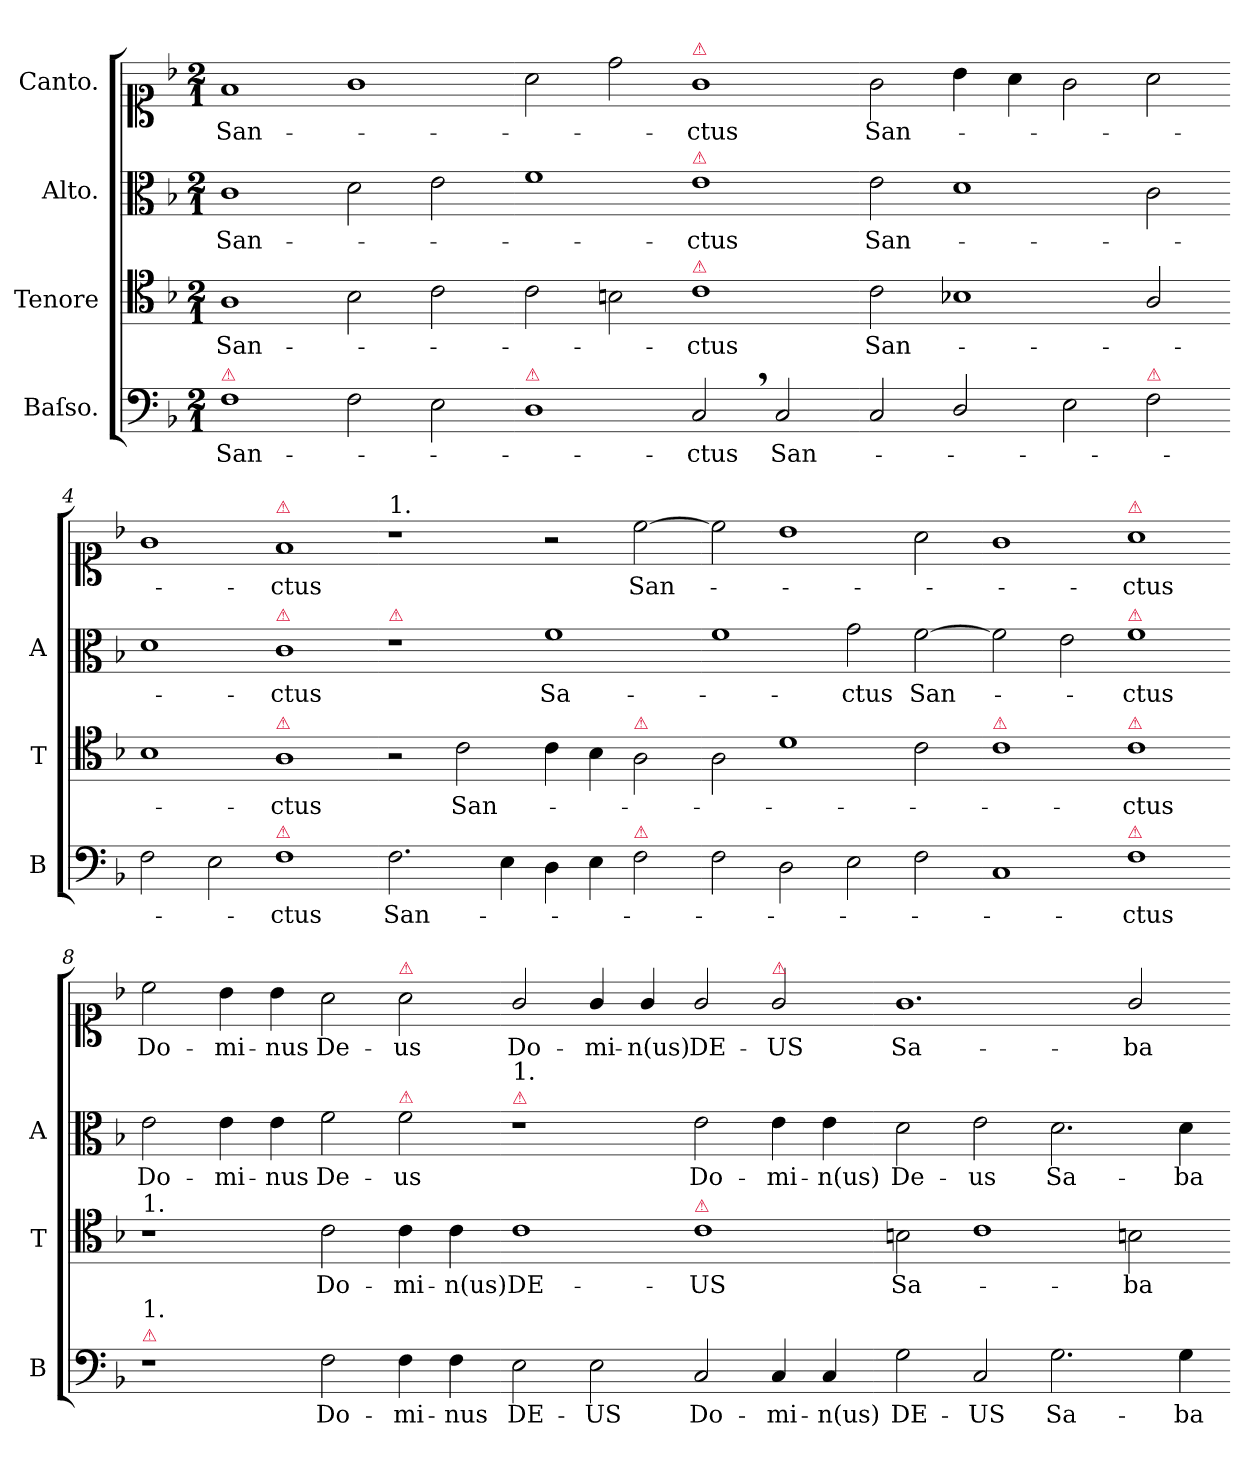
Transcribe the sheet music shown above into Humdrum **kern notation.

**kern	**text	**kern	**text	**kern	**text	**kern	**text
*part4	*part4	*part3	*part3	*part2	*part2	*part1	*part1
*staff4	*staff4	*staff3	*staff3	*staff2	*staff2	*staff1	*staff1
*I"Baſso.	*	*I"Tenore	*	*I"Alto.	*	*I"Canto.	*
*I'B	*	*I'T	*	*I'A	*	*	*
*clefF4	*	*clefC4	*	*clefC3	*	*clefC1	*
*k[b-]	*	*k[b-]	*	*k[b-]	*	*k[b-]	*
*M2/1	*	*M2/1	*	*M2/1	*	*M2/1	*
=1	=1	=1	=1	=1	=1	=1	=1
!LO:TX:a:color=crimson:t=⚠	!	!	!	!	!	!	!
1F	San-	1A	San-	1c	San-	1f	San-
2F\	.	2B-\	.	2d\	.	1g	.
2E\	.	2c\	.	2e\	.	.	.
=2-	=2-	=2-	=2-	=2-	=2-	=2-	=2-
!LO:TX:a:color=crimson:t=⚠	!	!	!	!	!	!	!
1D	.	2c\	.	1f	.	2a\	.
.	.	2Bn\	.	.	.	2dd\	.
!	!	!	!	!	!	!LO:TX:a:color=crimson:t=⚠	!
!	!	!	!	!LO:TX:a:color=crimson:t=⚠	!	!	!
!	!	!LO:TX:a:color=crimson:t=⚠	!	!	!	!	!
2C,</	-ctus	1c	-ctus	1e	-ctus	1g	-ctus
2C/	San-	.	.	.	.	.	.
=3-	=3-	=3-	=3-	=3-	=3-	=3-	=3-
2C/	.	2c\	San-	2e\	San-	2g\	San-
2D/	.	1B-X	.	1d	.	4b-\	.
.	.	.	.	.	.	4a\	.
2E\	.	.	.	.	.	2g\	.
!LO:TX:a:color=crimson:t=⚠	!	!	!	!	!	!	!
2F\	.	2A/	.	2c\	.	2a\	.
=4-	=4-	=4-	=4-	=4-	=4-	=4-	=4-
2F\	.	1B-	.	1d	.	1g	.
2E\	.	.	.	.	.	.	.
!	!	!	!	!	!	!LO:TX:a:color=crimson:t=⚠	!
!	!	!	!	!LO:TX:a:color=crimson:t=⚠	!	!	!
!	!	!LO:TX:a:color=crimson:t=⚠	!	!	!	!	!
!LO:TX:a:color=crimson:t=⚠	!	!	!	!	!	!	!
1F	-ctus	1A	-ctus	1c	-ctus	1f	-ctus
=5-	=5-	=5-	=5-	=5-	=5-	=5-	=5-
!	!	!	!	!	!	!LO:TX:a:t=1.	!
!	!	!	!	!LO:TX:a:color=crimson:t=⚠	!	!	!
2.F\	San-	2r	.	1r	.	1r	.
.	.	2c\	San-	.	.	.	.
4E\	.	.	.	.	.	.	.
!	!	!	!	!	!LO:LY:i	!	!
4D\	.	4c\	.	1f	Sa-	2r	.
4E\	.	4B-\	.	.	.	.	.
!	!	!LO:TX:a:color=crimson:t=⚠	!	!	!	!	!
!LO:TX:a:color=crimson:t=⚠	!	!	!	!	!	!	!
2F\	.	2A\	.	.	.	[2cc\	San-
=6-	=6-	=6-	=6-	=6-	=6-	=6-	=6-
2F\	.	2A\	.	1f	.	2cc\]	.
2D\	.	1d	.	.	.	1b-	.
!	!	!	!	!	!LO:LY:i	!	!
2E\	.	.	.	2g\	-ctus	.	.
!	!	!	!	!	!LO:LY:i	!	!
2F\	.	2c\	.	[2f\	San-	2a\	.
=7-	=7-	=7-	=7-	=7-	=7-	=7-	=7-
!	!	!LO:TX:a:color=crimson:t=⚠	!	!	!	!	!
1C	.	1c	.	2f\]	.	1g	.
.	.	.	.	2e\	.	.	.
!	!	!	!	!	!	!LO:TX:a:color=crimson:t=⚠	!
!	!	!	!	!LO:TX:a:color=crimson:t=⚠	!	!	!
!	!	!LO:TX:a:color=crimson:t=⚠	!	!	!	!	!
!LO:TX:a:color=crimson:t=⚠	!	!	!	!	!	!	!
!	!	!	!	!	!LO:LY:i	!	!
1F	-ctus	1c	-ctus	1f	-ctus	1a	-ctus
=8-	=8-	=8-	=8-	=8-	=8-	=8-	=8-
!	!	!LO:TX:a:t=1.	!	!	!	!	!
!LO:TX:a:color=crimson:t=⚠	!	!	!	!	!	!	!
!LO:TX:a:t=1.	!	!	!	!	!	!	!
1r	.	1r	.	2e\	Do-	2cc\	Do-
.	.	.	.	4e\	-mi-	4b-\	-mi-
.	.	.	.	4e\	-nus	4b-\	-nus
2F\	Do-	2c\	Do-	2f\	De-	2a\	De-
!	!	!	!	!	!	!LO:TX:a:color=crimson:t=⚠	!
!	!	!	!	!LO:TX:a:color=crimson:t=⚠	!	!	!
4F\	-mi-	4c\	-mi-	2f\	-us	2a\	-us
4F\	-nus	4c\	-n(us)	.	.	.	.
=9-	=9-	=9-	=9-	=9-	=9-	=9-	=9-
!	!	!	!	!LO:TX:a:color=crimson:t=⚠	!	!	!
!	!	!	!	!LO:TX:a:t=1.	!	!	!
2E\	DE-	1c	DE-	1r	.	2g/	Do-
2E\	-US	.	.	.	.	4g/	-mi-
.	.	.	.	.	.	4g/	-n(us)
!	!	!LO:TX:a:color=crimson:t=⚠	!	!	!	!	!
2C/	Do-	1c	-US	2e\	Do-	2g/	DE-
!	!	!	!	!	!	!LO:TX:a:color=crimson:t=⚠	!
4C/	-mi-	.	.	4e\	-mi-	2g/	-US
4C/	-n(us)	.	.	4e\	-n(us)	.	.
=10-	=10-	=10-	=10-	=10-	=10-	=10-	=10-
2G\	DE-	2Bn\	Sa-	2d\	De-	1.g	Sa-
2C/	-US	1c	.	2e\	-us	.	.
2.G\	Sa-	.	.	2.d\	Sa-	.	.
.	.	2Bn\	-ba-	.	.	2g/	-ba-
4G\	-ba-	.	.	4d\	-ba-	.	.
=-	=-	=-	=-	=-	=-	=-	=-
*-	*-	*-	*-	*-	*-	*-	*-
